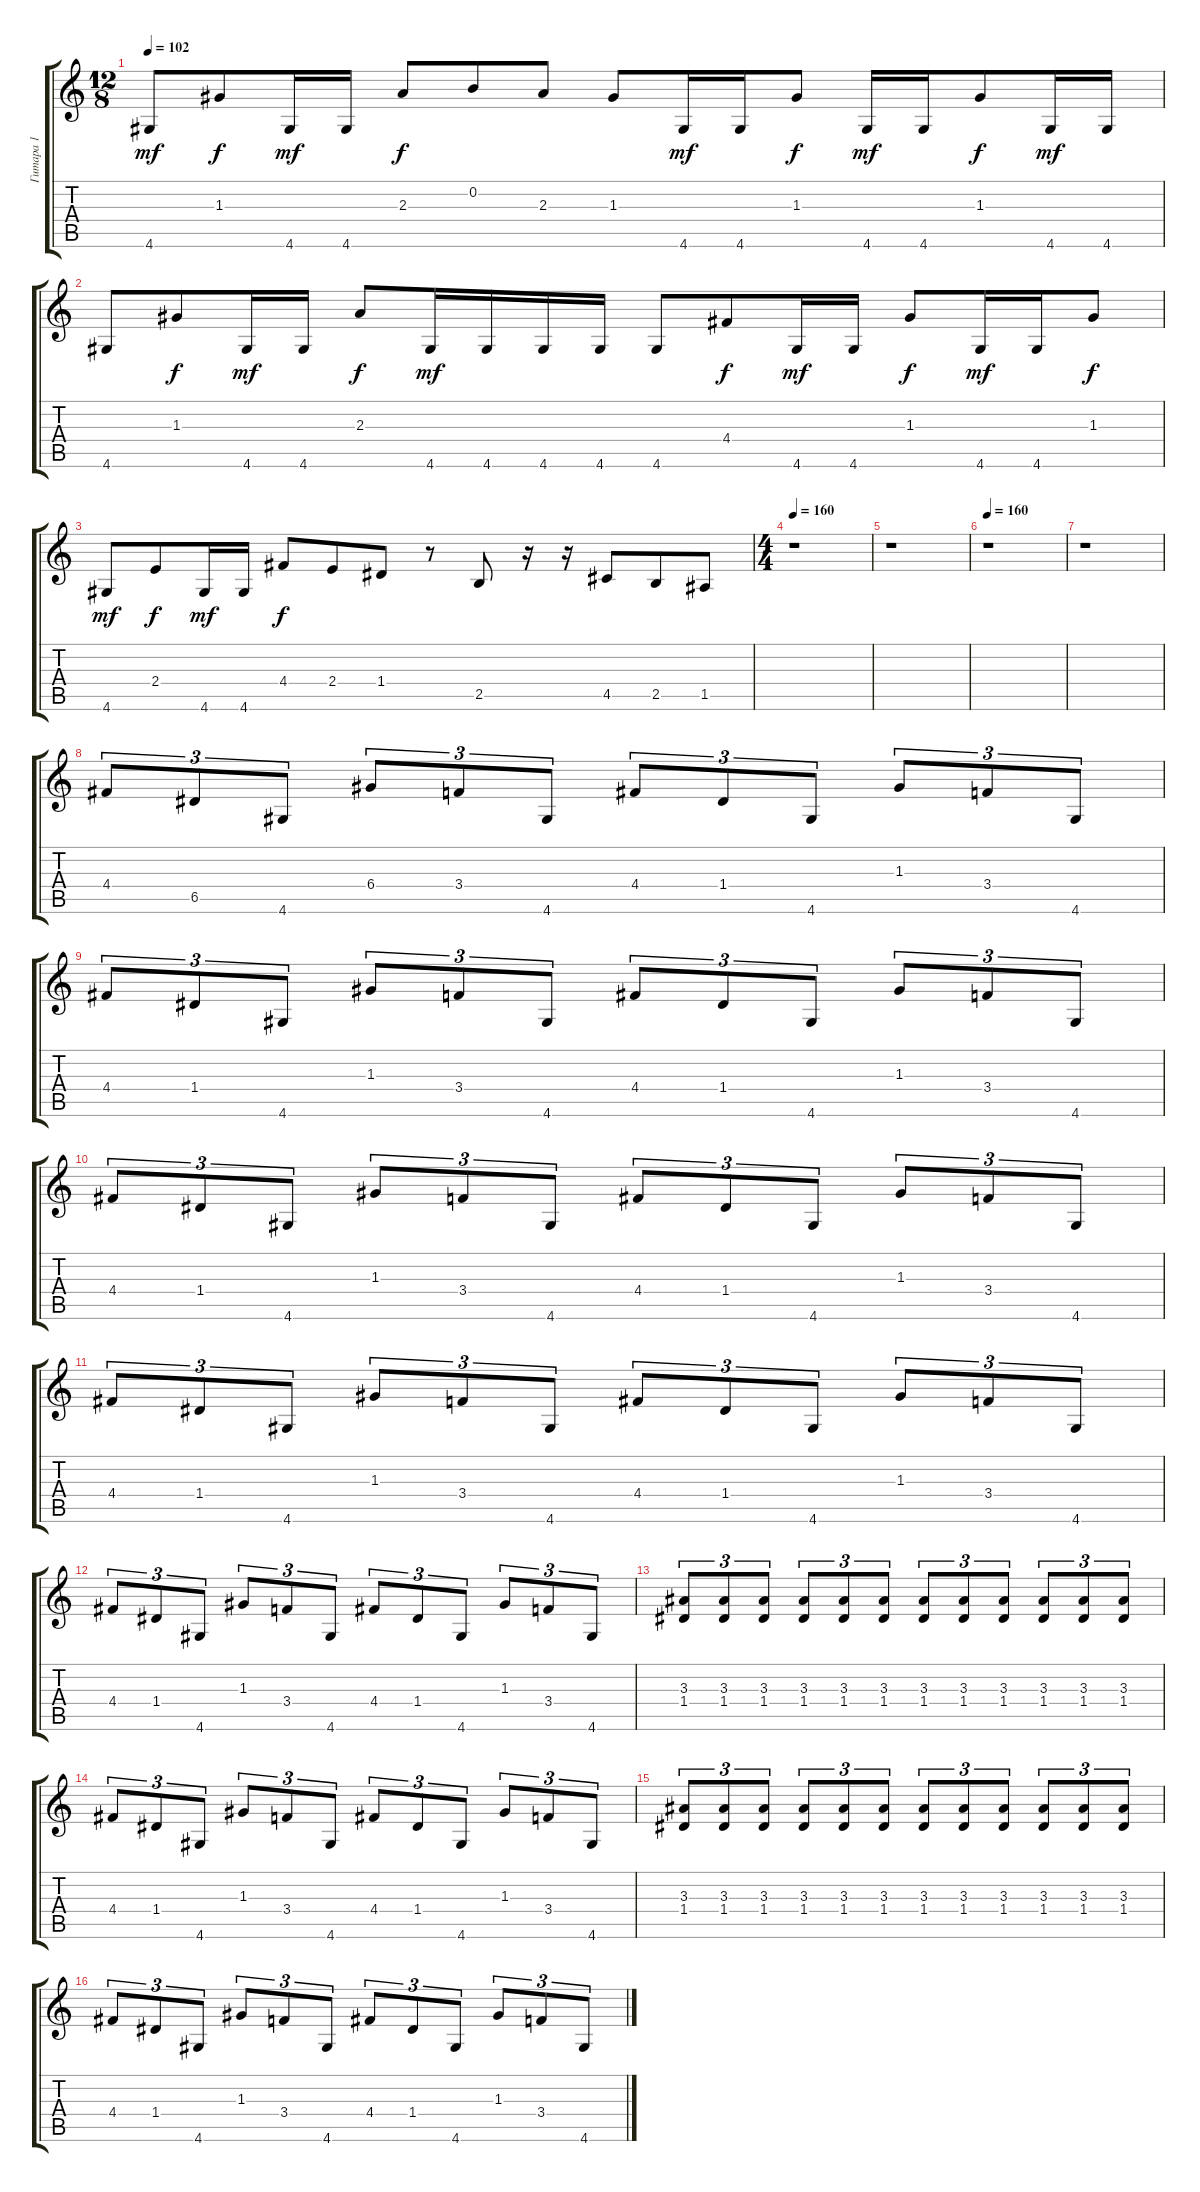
\track ("Гитара 1" "Гитара 1") {instrument overdrivenguitar}
\staff {score tabs}
\tuning (E4 B3 G3 D3 A2 E2) {hide}
\ts (12 8)
\tempo 102
\clef g2
\ks c
4.6.8{dy mf} 1.3.8{dy f} 4.6.16{dy mf} 4.6.16 2.3.8{dy f} 0.2.8 2.3.8 1.3.8 4.6.16{dy mf} 4.6.16 1.3.8{dy f} 4.6.16{dy mf} 4.6.16 1.3.8{dy f} 4.6.16{dy mf} 4.6.16 |
4.6.8 1.3.8{dy f} 4.6.16{dy mf} 4.6.16 2.3.8{dy f} 4.6.16{dy mf} 4.6.16 4.6.16 4.6.16 4.6.8 4.4.8{dy f} 4.6.16{dy mf} 4.6.16 1.3.8{dy f} 4.6.16{dy mf} 4.6.16 1.3.8{dy f} |
4.6.8{dy mf} 2.4.8{dy f} 4.6.16{dy mf} 4.6.16 4.4.8{dy f} 2.4.8 1.4.8 r.8 2.5.8 r.16 r.16 4.5.8 2.5.8 1.5.8 |
\ts (4 4)
\tempo 160
r.1 |
r.1 |
\tempo 160
r.1 |
r.1 |
4.4.8{tu (3 2)} 6.5.8{tu (3 2)} 4.6.8{tu (3 2)} 6.4.8{tu (3 2)} 3.4.8{tu (3 2)} 4.6.8{tu (3 2)} 4.4.8{tu (3 2)} 1.4.8{tu (3 2)} 4.6.8{tu (3 2)} 1.3.8{tu (3 2)} 3.4.8{tu (3 2)} 4.6.8{tu (3 2)} |
4.4.8{tu (3 2)} 1.4.8{tu (3 2)} 4.6.8{tu (3 2)} 1.3.8{tu (3 2)} 3.4.8{tu (3 2)} 4.6.8{tu (3 2)} 4.4.8{tu (3 2)} 1.4.8{tu (3 2)} 4.6.8{tu (3 2)} 1.3.8{tu (3 2)} 3.4.8{tu (3 2)} 4.6.8{tu (3 2)} |
4.4.8{tu (3 2)} 1.4.8{tu (3 2)} 4.6.8{tu (3 2)} 1.3.8{tu (3 2)} 3.4.8{tu (3 2)} 4.6.8{tu (3 2)} 4.4.8{tu (3 2)} 1.4.8{tu (3 2)} 4.6.8{tu (3 2)} 1.3.8{tu (3 2)} 3.4.8{tu (3 2)} 4.6.8{tu (3 2)} |
4.4.8{tu (3 2)} 1.4.8{tu (3 2)} 4.6.8{tu (3 2)} 1.3.8{tu (3 2)} 3.4.8{tu (3 2)} 4.6.8{tu (3 2)} 4.4.8{tu (3 2)} 1.4.8{tu (3 2)} 4.6.8{tu (3 2)} 1.3.8{tu (3 2)} 3.4.8{tu (3 2)} 4.6.8{tu (3 2)} |
4.4.8{tu (3 2)} 1.4.8{tu (3 2)} 4.6.8{tu (3 2)} 1.3.8{tu (3 2)} 3.4.8{tu (3 2)} 4.6.8{tu (3 2)} 4.4.8{tu (3 2)} 1.4.8{tu (3 2)} 4.6.8{tu (3 2)} 1.3.8{tu (3 2)} 3.4.8{tu (3 2)} 4.6.8{tu (3 2)} |
(3.3 1.4).8{tu (3 2)} (3.3 1.4).8{tu (3 2)} (3.3 1.4).8{tu (3 2)} (3.3 1.4).8{tu (3 2)} (3.3 1.4).8{tu (3 2)} (3.3 1.4).8{tu (3 2)} (3.3 1.4).8{tu (3 2)} (3.3 1.4).8{tu (3 2)} (3.3 1.4).8{tu (3 2)} (3.3 1.4).8{tu (3 2)} (3.3 1.4).8{tu (3 2)} (3.3 1.4).8{tu (3 2)} |
4.4.8{tu (3 2)} 1.4.8{tu (3 2)} 4.6.8{tu (3 2)} 1.3.8{tu (3 2)} 3.4.8{tu (3 2)} 4.6.8{tu (3 2)} 4.4.8{tu (3 2)} 1.4.8{tu (3 2)} 4.6.8{tu (3 2)} 1.3.8{tu (3 2)} 3.4.8{tu (3 2)} 4.6.8{tu (3 2)} |
(3.3 1.4).8{tu (3 2)} (3.3 1.4).8{tu (3 2)} (3.3 1.4).8{tu (3 2)} (3.3 1.4).8{tu (3 2)} (3.3 1.4).8{tu (3 2)} (3.3 1.4).8{tu (3 2)} (3.3 1.4).8{tu (3 2)} (3.3 1.4).8{tu (3 2)} (3.3 1.4).8{tu (3 2)} (3.3 1.4).8{tu (3 2)} (3.3 1.4).8{tu (3 2)} (3.3 1.4).8{tu (3 2)} |
4.4.8{tu (3 2)} 1.4.8{tu (3 2)} 4.6.8{tu (3 2)} 1.3.8{tu (3 2)} 3.4.8{tu (3 2)} 4.6.8{tu (3 2)} 4.4.8{tu (3 2)} 1.4.8{tu (3 2)} 4.6.8{tu (3 2)} 1.3.8{tu (3 2)} 3.4.8{tu (3 2)} 4.6.8{tu (3 2)}
